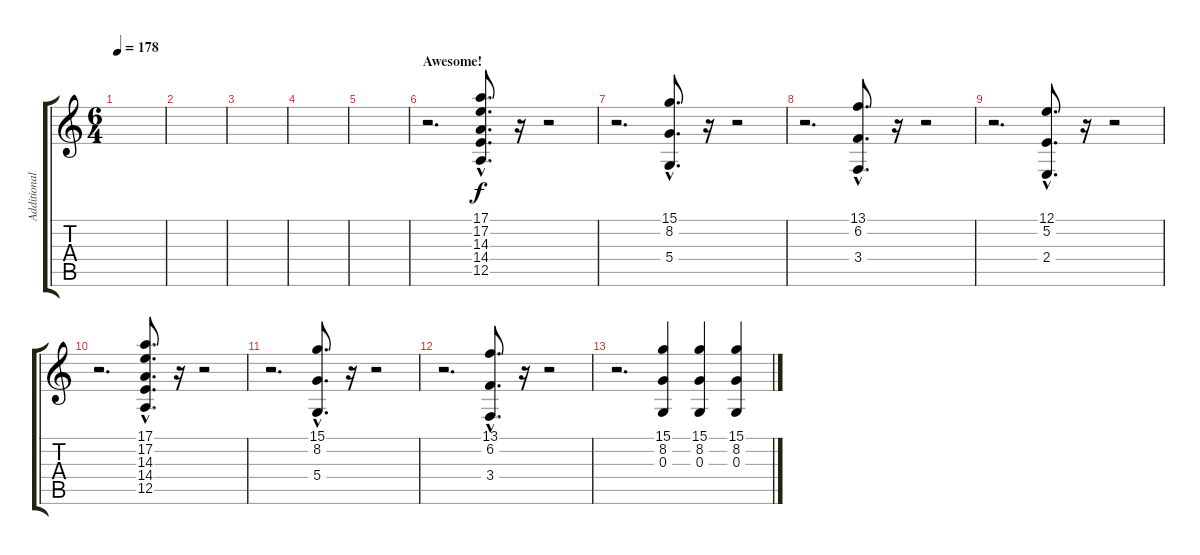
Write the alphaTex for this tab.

\track ("Additional Keys" "Additional") {instrument stringensemble1}
\staff {score tabs}
\tuning (E4 B3 G3 D3 A2 E2) {hide}
\ts (6 4)
\tempo 178
\clef g2
\ks c
|
|
|
|
|
\section ("" "Awesome!")
r.2{d} (17.1{hac} 17.2{hac} 14.3{hac} 14.4{hac} 12.5{hac}).8{d} r.16 r.2 |
r.2{d} (15.1{hac} 8.2{hac} 5.4{hac}).8{d} r.16 r.2 |
r.2{d} (13.1{hac} 6.2{hac} 3.4{hac}).8{d} r.16 r.2 |
r.2{d} (12.1{hac} 5.2{hac} 2.4{hac}).8{d} r.16 r.2 |
r.2{d} (17.1{hac} 17.2{hac} 14.3{hac} 14.4{hac} 12.5{hac}).8{d} r.16 r.2 |
r.2{d} (15.1{hac} 8.2{hac} 5.4{hac}).8{d} r.16 r.2 |
r.2{d} (13.1{hac} 6.2{hac} 3.4{hac}).8{d} r.16 r.2 |
r.2{d} (15.1 8.2 0.3).4{dy f} (15.1 8.2 0.3).4 (15.1 8.2 0.3).4
